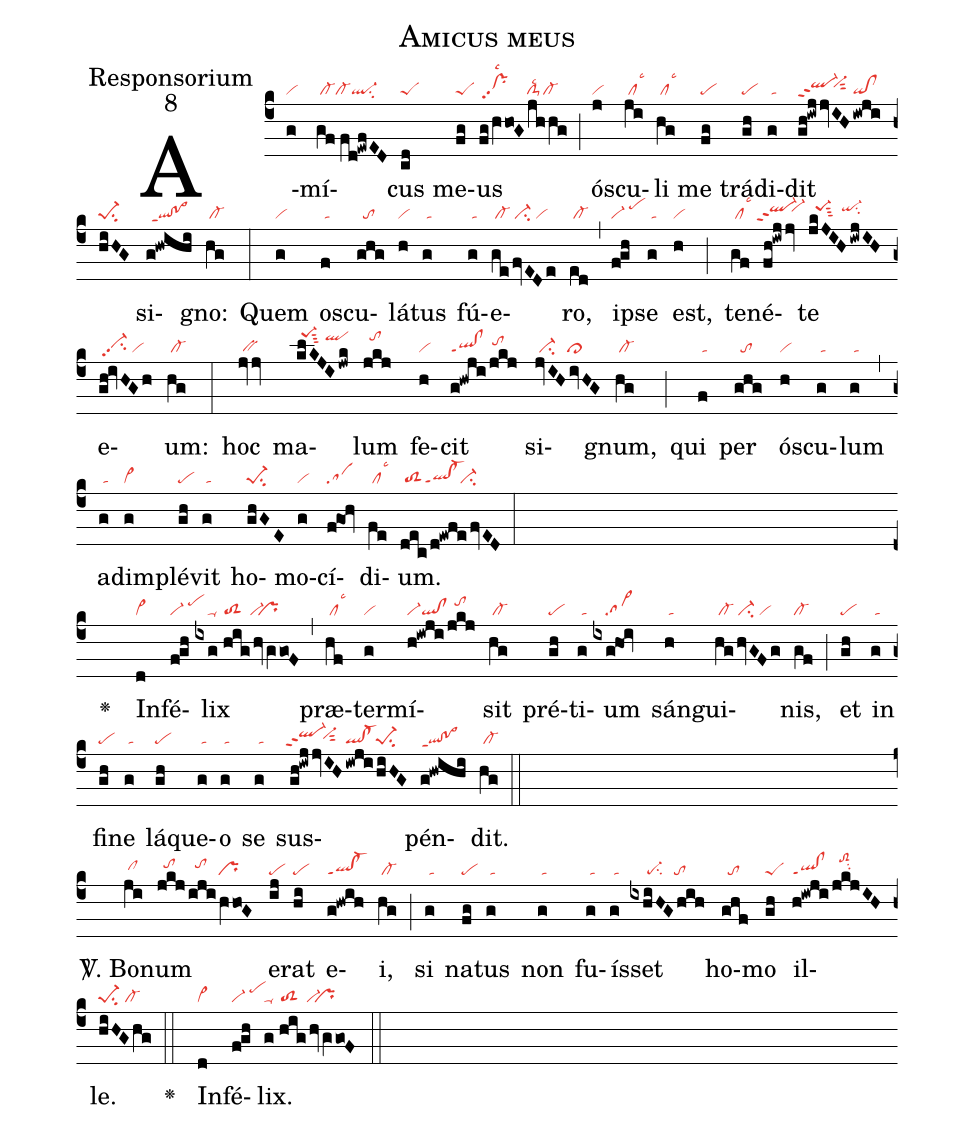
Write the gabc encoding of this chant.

name:Amicus meus;
office-part:Responsorium;
mode:8;
nabc-lines: 1;
%%
(c4) A(g|vi)mí(gf//fd!ewfED|/cl-cl-ql-su2)cus(cd|peS) me(fg|peS)us(fg/hVho!G/jhhg|/prhhpp2lsc2/////clS-lsc2cl-) (;)
ó(j|vi)scu(ji|/cllsc3)li(hg|/cllsc3) me(fg|pe) trá(gh|pe)di(g|/ta)dit(gh!iwj/jvIH|ql-hippt2``vi-hisut2|/iwji|qi!cl|/hiHG|pe-1su2) si(g!hwihi|/ql!po>ppt1)gno:(hg|/cl-) (:)
Quem(g|vi) o(f|/ta)scu(ghg|//to)lá(h|vi)tus(g|/ta) fú(g|/ta)e(ge/fvEDe|/cl-/ci-/vi)ro,(ed|/cl-) (,) i(f!gh|vi-/pehj)pse(g|/ta) est,(h|vi) (;)
te(gf|/cllsc3)né(fh!iwjjv|``ql-hippt2``vi-hi)te(jkJIH/iwjIH|//pe-1hisut3//qi-hisu2) e(gh!ivHGh|/vi-hhpp2su2/vi)um:(hg|/cl-) (:)
hoc(jvjv|/bv) ma(klKJI/jwk|/pe-1hlsut3/qlhk)lum(jkj|//tohk) fe(h|vi)cit(g!hwji/jkj|ql!clppt1//tohi) si(jvIH/ivHG|/ci-///ci~)gnum,(hg|/cl-) (;)
qui(f|/ta) per(ghg|//to) ó(h|vi)scu(g|/ta)lum(g|/ta) (,) ad(g|/ta)im(g|vi>)plé(gh|pe)vit(g|/ta) ho(ghGE|pe-1su2)mo(g|vi)cí(f!go!hv|sa)di(fe|/cllsc3)um.(dec/d!ewfe/fvED|/toS2ql!cl-ppt1``ci-) (:Z)

<v>\greheightstar</v>() In(d|vi>)fé(f!gh|vi-/pehj)lix(ixg//hig/hvgVgo!F|////ta-//toS2//vi-``pr) (,) præ(hf|/cllsc3)ter(g|vi)mí(h!iwji/jkj|vi-ql!cl//tohj)sit(hg|/cl-) pré(gh|pe)ti(g|/ta)um(ixg!ho!iv|////sa>) sán(h|/ta)gui(hg/hvGFg|/cl-/ci-/vi)nis,(gf|cl-) (;)
et(gh|pe) in(g|/ta) fi(gh|pe)ne(g|/ta) lá(gh|pe)que(g|/ta)o(g|/ta) se(g|/ta) sus(gh!iwj|`ql-hippt2|/jvIH|///vi-hhsut2|/iwji|ql!cl-|/hiHG|pe-1su2)pén(g!hwihi|ql!po>ppt1)dit.(hg|/cl-) (::Z)

<sp>V/</sp>. Bo(ji|/clhh)num(jkj/iji/hVho!G|//tohi//////tohi///pr) e(ij|pe)rat(hi|pe) e(g!hwih|ql!cl-ppt1)i,(hg|/cl-) (;)
si(g|/ta) na(fg|pe)tus(g|/ta) non(g|/ta) fu(g|/ta)ís(g|/ta)set(ixhiHG/hih|/////pe-su2///to) ho(ghf|//to)mo(gh|peS) il(h!iwji/jkjIH|ql!clppt1///toS2hksu2)le.(hiHGhg|pe-1su2/cl-) (::)

<v>\greheightstar</v>() In(d|vi>)fé(f!gh|vi-/pehj)lix.(g//hig/hvgVgo!F|ta-//toS2//vi-``pr) (::)
